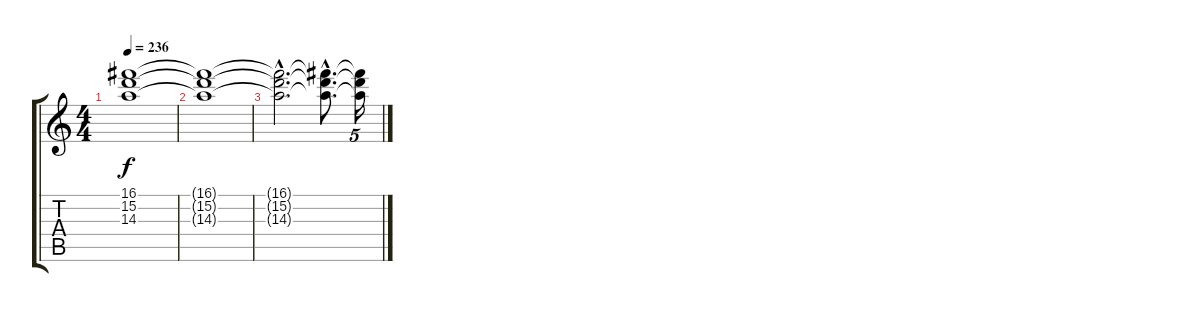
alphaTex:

\track "" {instrument acousticguitarsteel}
\staff {score tabs}
\tuning (D4 B3 G3 D3 A2 D2) {hide}
\ts (4 4)
\tempo 236
\clef g2
\ks c
(16.1{t} 15.2{t} 14.3{t}).1{dy f} |
(16.1{t} 15.2{t} 14.3{t}).1 |
(16.1{hac t} 15.2{hac t} 14.3{hac t}).2{d} (16.1{hac t} 15.2{hac t} 14.3{hac t}).8{d} (16.1{t} 15.2{t} 14.3{t}).16{tu (5 4)}
